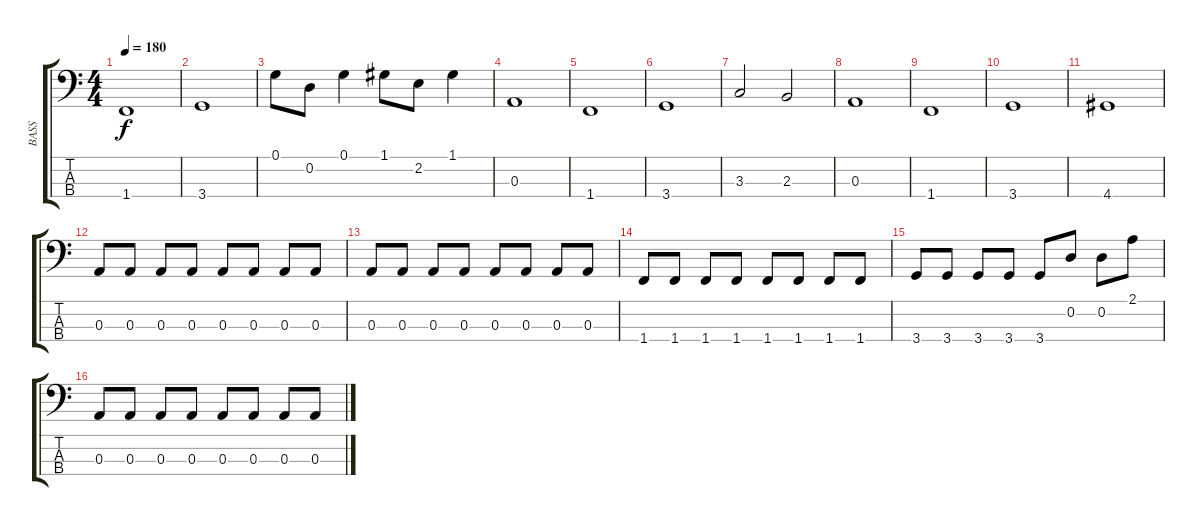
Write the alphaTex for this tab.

\track ("BASS" "BASS") {instrument electricbassfinger}
\staff {score tabs}
\tuning (G2 D2 A1 E1) {hide}
\ts (4 4)
\tempo 180
\clef f4
\ks c
1.4.1{dy f} |
3.4.1 |
0.1.8 0.2.8 0.1.4 1.1.8 2.2.8 1.1.4 |
0.3.1 |
1.4.1 |
3.4.1 |
3.3.2 2.3.2 |
0.3.1 |
1.4.1 |
3.4.1 |
4.4.1 |
0.3.8 0.3.8 0.3.8 0.3.8 0.3.8 0.3.8 0.3.8 0.3.8 |
0.3.8 0.3.8 0.3.8 0.3.8 0.3.8 0.3.8 0.3.8 0.3.8 |
1.4.8 1.4.8 1.4.8 1.4.8 1.4.8 1.4.8 1.4.8 1.4.8 |
3.4.8 3.4.8 3.4.8 3.4.8 3.4.8 0.2.8 0.2.8 2.1.8 |
0.3.8 0.3.8 0.3.8 0.3.8 0.3.8 0.3.8 0.3.8 0.3.8
